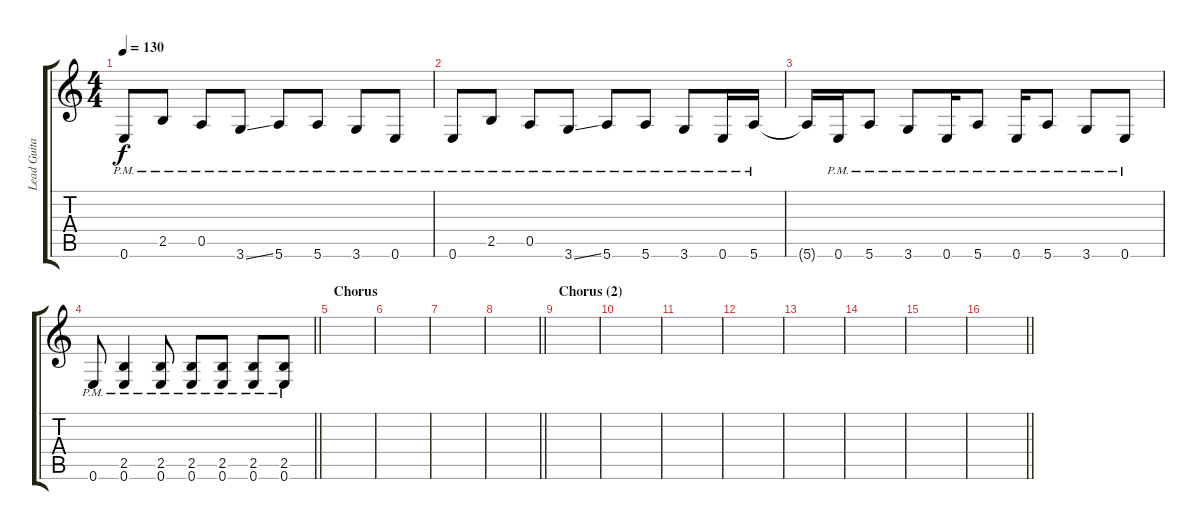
\track ("Lead Guitar (Overdub)" "Lead Guita") {instrument electricguitarmuted}
\staff {score tabs}
\tuning (E4 B3 G3 D3 A2 E2) {hide}
\ts (4 4)
\tempo 130
\clef g2
\ks c
0.6{pm}.8{dy f} 2.5{pm}.8 0.5{pm}.8 3.6{ss pm}.8 5.6{pm}.8 5.6{pm}.8 3.6{pm}.8 0.6{pm}.8 |
0.6{pm}.8 2.5{pm}.8 0.5{pm}.8 3.6{ss pm}.8 5.6{pm}.8 5.6{pm}.8 3.6{pm}.8 0.6{pm}.16 5.6{pm}.16 |
5.6{t}.16 0.6{pm}.16 5.6{pm}.8 3.6{pm}.8 0.6{pm}.16 5.6{pm}.8 0.6{pm}.16 5.6{pm}.8 3.6{pm}.8 0.6{pm}.8 |
\barLineRight lightlight
0.6{pm}.8 (2.5{pm} 0.6{pm}).4 (2.5{pm} 0.6{pm}).8 (2.5{pm} 0.6{pm}).8 (2.5{pm} 0.6{pm}).8 (2.5{pm} 0.6{pm}).8 (2.5{pm} 0.6{pm}).8 |
\section ("" "Chorus")
|
|
|
\barLineRight lightlight
|
\section ("" "Chorus (2)")
|
|
|
|
|
|
|
\barLineRight lightlight
